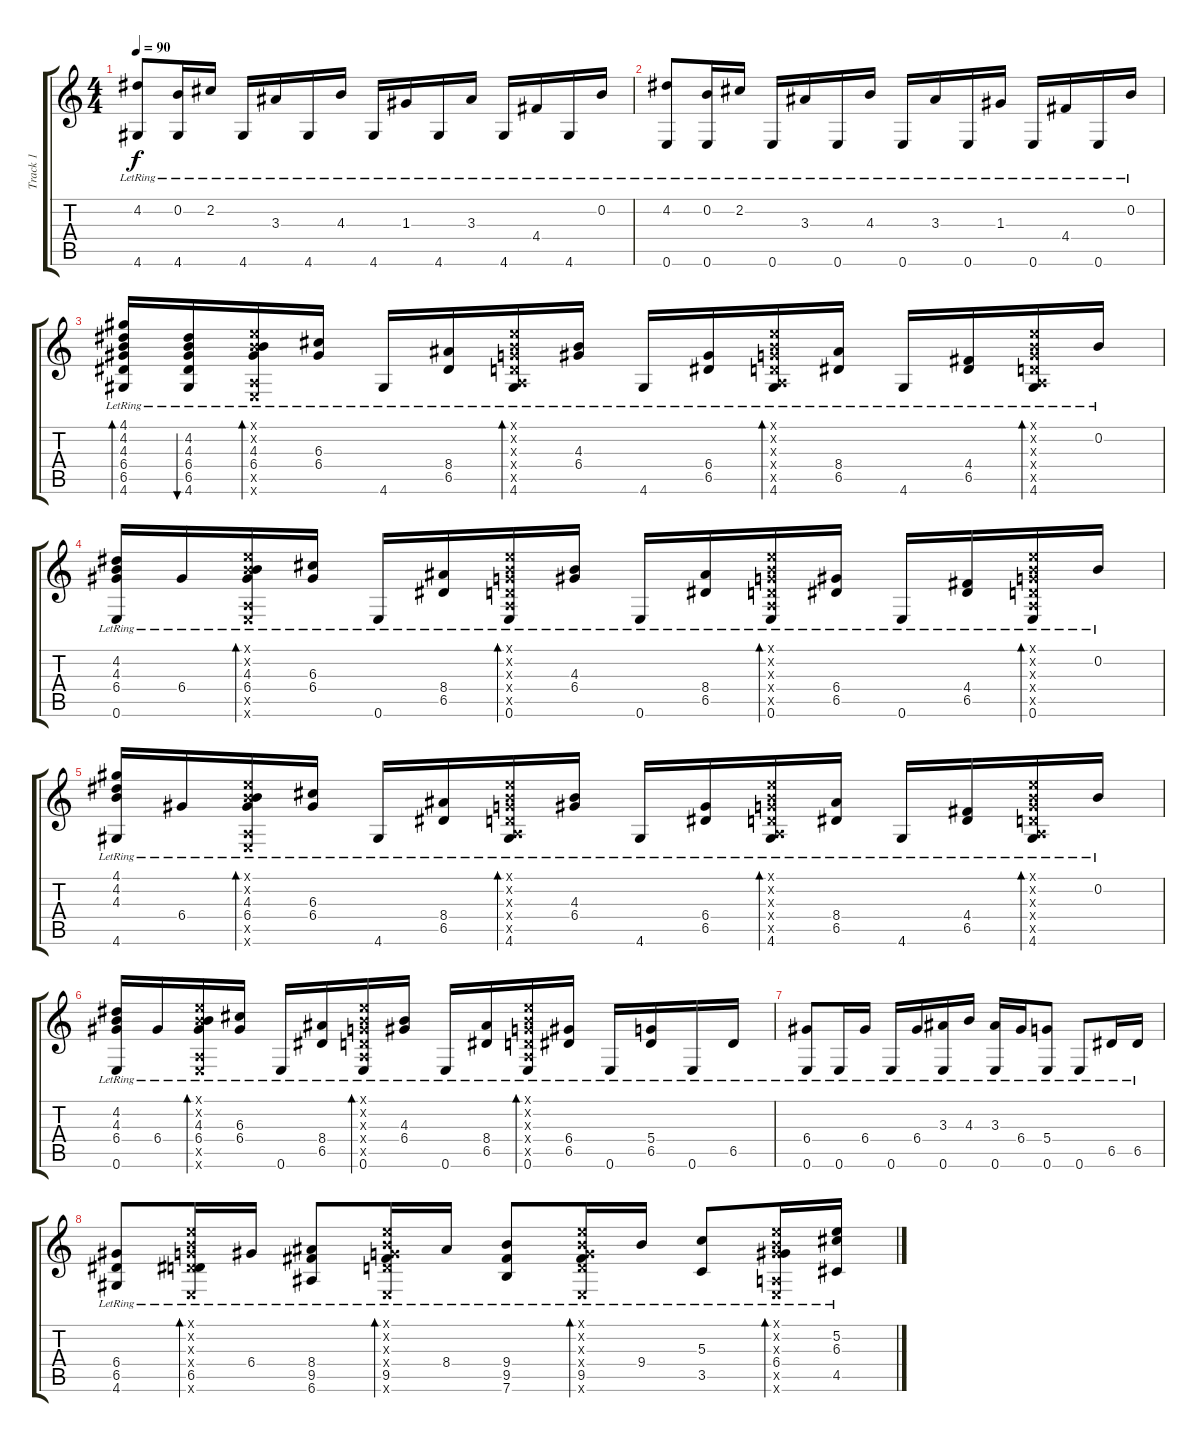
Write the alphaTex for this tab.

\track ("Track 1" "Track 1") {instrument acousticguitarsteel}
\staff {score tabs}
\tuning (E4 B3 G3 D3 A2 E2) {hide}
\ts (4 4)
\tempo 90
\clef g2
\ks c
(4.2{lr} 4.6{lr}).8{dy f} (0.2{lr} 4.6{lr}).16 2.2{lr}.16 4.6{lr}.16 3.3{lr}.16 4.6{lr}.16 4.3{lr}.16 4.6{lr}.16 1.3{lr}.16 4.6{lr}.16 3.3{lr}.16 4.6{lr}.16 4.4{lr}.16 4.6{lr}.16 0.2{lr}.16 |
(4.2{lr} 0.6{lr}).8 (0.2{lr} 0.6{lr}).16 2.2{lr}.16 0.6{lr}.16 3.3{lr}.16 0.6{lr}.16 4.3{lr}.16 0.6{lr}.16 3.3{lr}.16 0.6{lr}.16 1.3{lr}.16 0.6{lr}.16 4.4{lr}.16 0.6{lr}.16 0.2{lr}.16 |
(4.1{lr} 4.2{lr} 4.3{lr} 6.4{lr} 6.5{lr} 4.6{lr}).16{bd 30} (4.2{lr} 4.3{lr} 6.4{lr} 6.5{lr} 4.6{lr}).16{bu 30} (0.1{x} 0.2{x} 4.3{lr} 6.4{lr} 0.5{x} 0.6{x}).16{bd 30} (6.3{lr} 6.4{lr}).16 4.6{lr}.16 (8.4{lr} 6.5{lr}).16 (0.1{x} 0.2{x} 0.3{x} 0.4{x} 0.5{x} 4.6{lr}).16{bd 30} (4.3{lr} 6.4{lr}).16 4.6{lr}.16 (6.4{lr} 6.5{lr}).16 (0.1{x} 0.2{x} 0.3{x} 0.4{x} 0.5{x} 4.6{lr}).16{bd 30} (8.4{lr} 6.5{lr}).16 4.6{lr}.16 (4.4{lr} 6.5{lr}).16 (0.1{x} 0.2{x} 0.3{x} 0.4{x} 0.5{x} 4.6{lr}).16{bd 30} 0.2{lr}.16 |
(4.2{lr} 4.3{lr} 6.4{lr} 0.6{lr}).16 6.4{lr}.16 (0.1{x} 0.2{x} 4.3{lr} 6.4{lr} 0.5{x} 0.6{x}).16{bd 30} (6.3{lr} 6.4{lr}).16 0.6{lr}.16 (8.4{lr} 6.5{lr}).16 (0.1{x} 0.2{x} 0.3{x} 0.4{x} 0.5{x} 0.6{lr}).16{bd 30} (4.3{lr} 6.4{lr}).16 0.6{lr}.16 (8.4{lr} 6.5{lr}).16 (0.1{x} 0.2{x} 0.3{x} 0.4{x} 0.5{x} 0.6{lr}).16{bd 30} (6.4{lr} 6.5{lr}).16 0.6{lr}.16 (4.4{lr} 6.5{lr}).16 (0.1{x} 0.2{x} 0.3{x} 0.4{x} 0.5{x} 0.6{lr}).16{bd 30} 0.2{lr}.16 |
(4.1{lr} 4.2{lr} 4.3{lr} 4.6{lr}).16 6.4{lr}.16 (0.1{x} 0.2{x} 4.3{lr} 6.4{lr} 0.5{x} 0.6{x}).16{bd 30} (6.3{lr} 6.4{lr}).16 4.6{lr}.16 (8.4{lr} 6.5{lr}).16 (0.1{x} 0.2{x} 0.3{x} 0.4{x} 0.5{x} 4.6{lr}).16{bd 30} (4.3{lr} 6.4{lr}).16 4.6{lr}.16 (6.4{lr} 6.5{lr}).16 (0.1{x} 0.2{x} 0.3{x} 0.4{x} 0.5{x} 4.6{lr}).16{bd 30} (8.4{lr} 6.5{lr}).16 4.6{lr}.16 (4.4{lr} 6.5{lr}).16 (0.1{x} 0.2{x} 0.3{x} 0.4{x} 0.5{x} 4.6{lr}).16{bd 30} 0.2{lr}.16 |
(4.2{lr} 4.3{lr} 6.4{lr} 0.6{lr}).16 6.4{lr}.16 (0.1{x} 0.2{x} 4.3{lr} 6.4{lr} 0.5{x} 0.6{x}).16{bd 30} (6.3{lr} 6.4{lr}).16 0.6{lr}.16 (8.4{lr} 6.5{lr}).16 (0.1{x} 0.2{x} 0.3{x} 0.4{x} 0.5{x} 0.6{lr}).16{bd 30} (4.3{lr} 6.4{lr}).16 0.6{lr}.16 (8.4{lr} 6.5{lr}).16 (0.1{x} 0.2{x} 0.3{x} 0.4{x} 0.5{x} 0.6{lr}).16{bd 30} (6.4{lr} 6.5{lr}).16 0.6{lr}.16 (5.4{lr} 6.5{lr}).16 0.6{lr}.16 6.5{lr}.16 |
(6.4{lr} 0.6{lr}).8 0.6{lr}.16 6.4{lr}.16 0.6{lr}.16 6.4{lr}.16 (3.3{lr} 0.6{lr}).16 4.3{lr}.16 (3.3{lr} 0.6{lr}).16 6.4{lr}.16 (5.4{lr} 0.6{lr}).8 0.6{lr}.8 6.5{lr}.16 6.5{lr}.16 |
(6.4{lr} 6.5{lr} 4.6{lr}).8 (0.1{x} 0.2{x} 0.3{x} 0.4{x} 6.5{lr} 0.6{x}).16{bd 30} 6.4{lr}.16 (8.4{lr} 9.5{lr} 6.6{lr}).8 (0.1{x} 0.2{x} 0.3{x} 0.4{x} 9.5{lr} 0.6{x}).16{bd 30} 8.4{lr}.16 (9.4{lr} 9.5{lr} 7.6{lr}).8 (0.1{x} 0.2{x} 0.3{x} 0.4{x} 9.5{lr} 0.6{x}).16{bd 30} 9.4{lr}.16 (5.3{lr} 3.5{lr}).8 (0.1{x} 0.2{x} 0.3{x} 6.4{lr} 0.5{x} 0.6{x}).16{bd 30} (5.2{lr} 6.3{lr} 4.5{lr}).16
